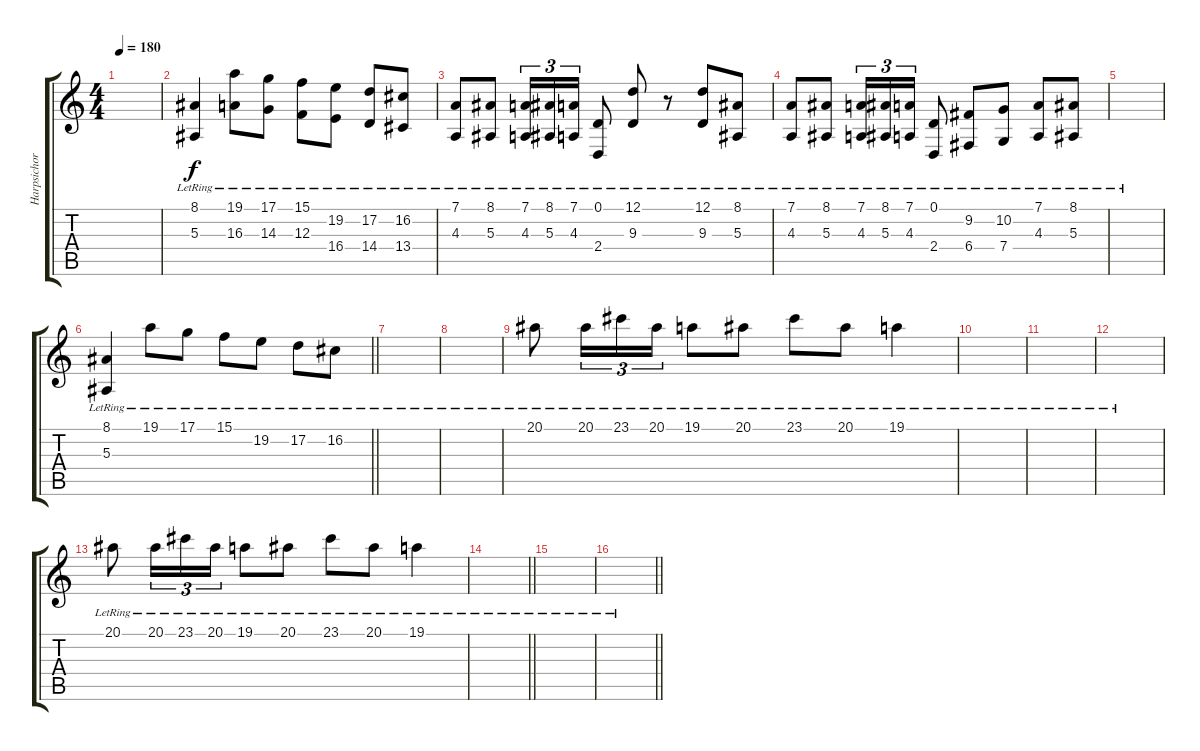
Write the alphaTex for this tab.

\track ("Harpsichord" "Harpsichor") {instrument harpsichord}
\staff {score tabs}
\tuning (D4 A3 F3 C3 G2 D2) {hide}
\ts (4 4)
\tempo 180
\clef g2
\ks c
|
(8.1{lr} 5.3{lr}).4 (19.1{lr} 16.3{lr}).8 (17.1{lr} 14.3{lr}).8 (15.1{lr} 12.3{lr}).8 (19.2{lr} 16.4{lr}).8 (17.2{lr} 14.4{lr}).8 (16.2{lr} 13.4{lr}).8 |
(7.1{lr} 4.3{lr}).8 (8.1{lr} 5.3{lr}).8 (7.1{lr} 4.3{lr}).16{tu (3 2)} (8.1{lr} 5.3{lr}).16{tu (3 2)} (7.1{lr} 4.3{lr}).16{tu (3 2)} (0.1{lr} 2.4{lr}).8 (12.1{lr} 9.3{lr}).8 r.8 (12.1{lr} 9.3{lr}).8 (8.1{lr} 5.3{lr}).8 |
(7.1{lr} 4.3{lr}).8 (8.1{lr} 5.3{lr}).8 (7.1{lr} 4.3{lr}).16{tu (3 2)} (8.1{lr} 5.3{lr}).16{tu (3 2)} (7.1{lr} 4.3{lr}).16{tu (3 2)} (0.1{lr} 2.4{lr}).8 (9.2{lr} 6.4{lr}).8 (10.2{lr} 7.4{lr}).8 (7.1{lr} 4.3{lr}).8 (8.1{lr} 5.3{lr}).8 |
|
\barLineRight lightlight
(8.1{lr} 5.3{lr}).4 19.1{lr}.8 17.1{lr}.8 15.1{lr}.8 19.2{lr}.8 17.2{lr}.8 16.2{lr}.8 |
|
|
20.1{lr}.8 20.1{lr}.16{tu (3 2)} 23.1{lr}.16{tu (3 2)} 20.1{lr}.16{tu (3 2)} 19.1{lr}.8 20.1{lr}.8 23.1{lr}.8 20.1{lr}.8 19.1{lr}.4 |
|
|
|
20.1{lr}.8 20.1{lr}.16{tu (3 2)} 23.1{lr}.16{tu (3 2)} 20.1{lr}.16{tu (3 2)} 19.1{lr}.8 20.1{lr}.8 23.1{lr}.8 20.1{lr}.8 19.1{lr}.4 |
\barLineRight lightlight
|
|
\barLineRight lightlight
